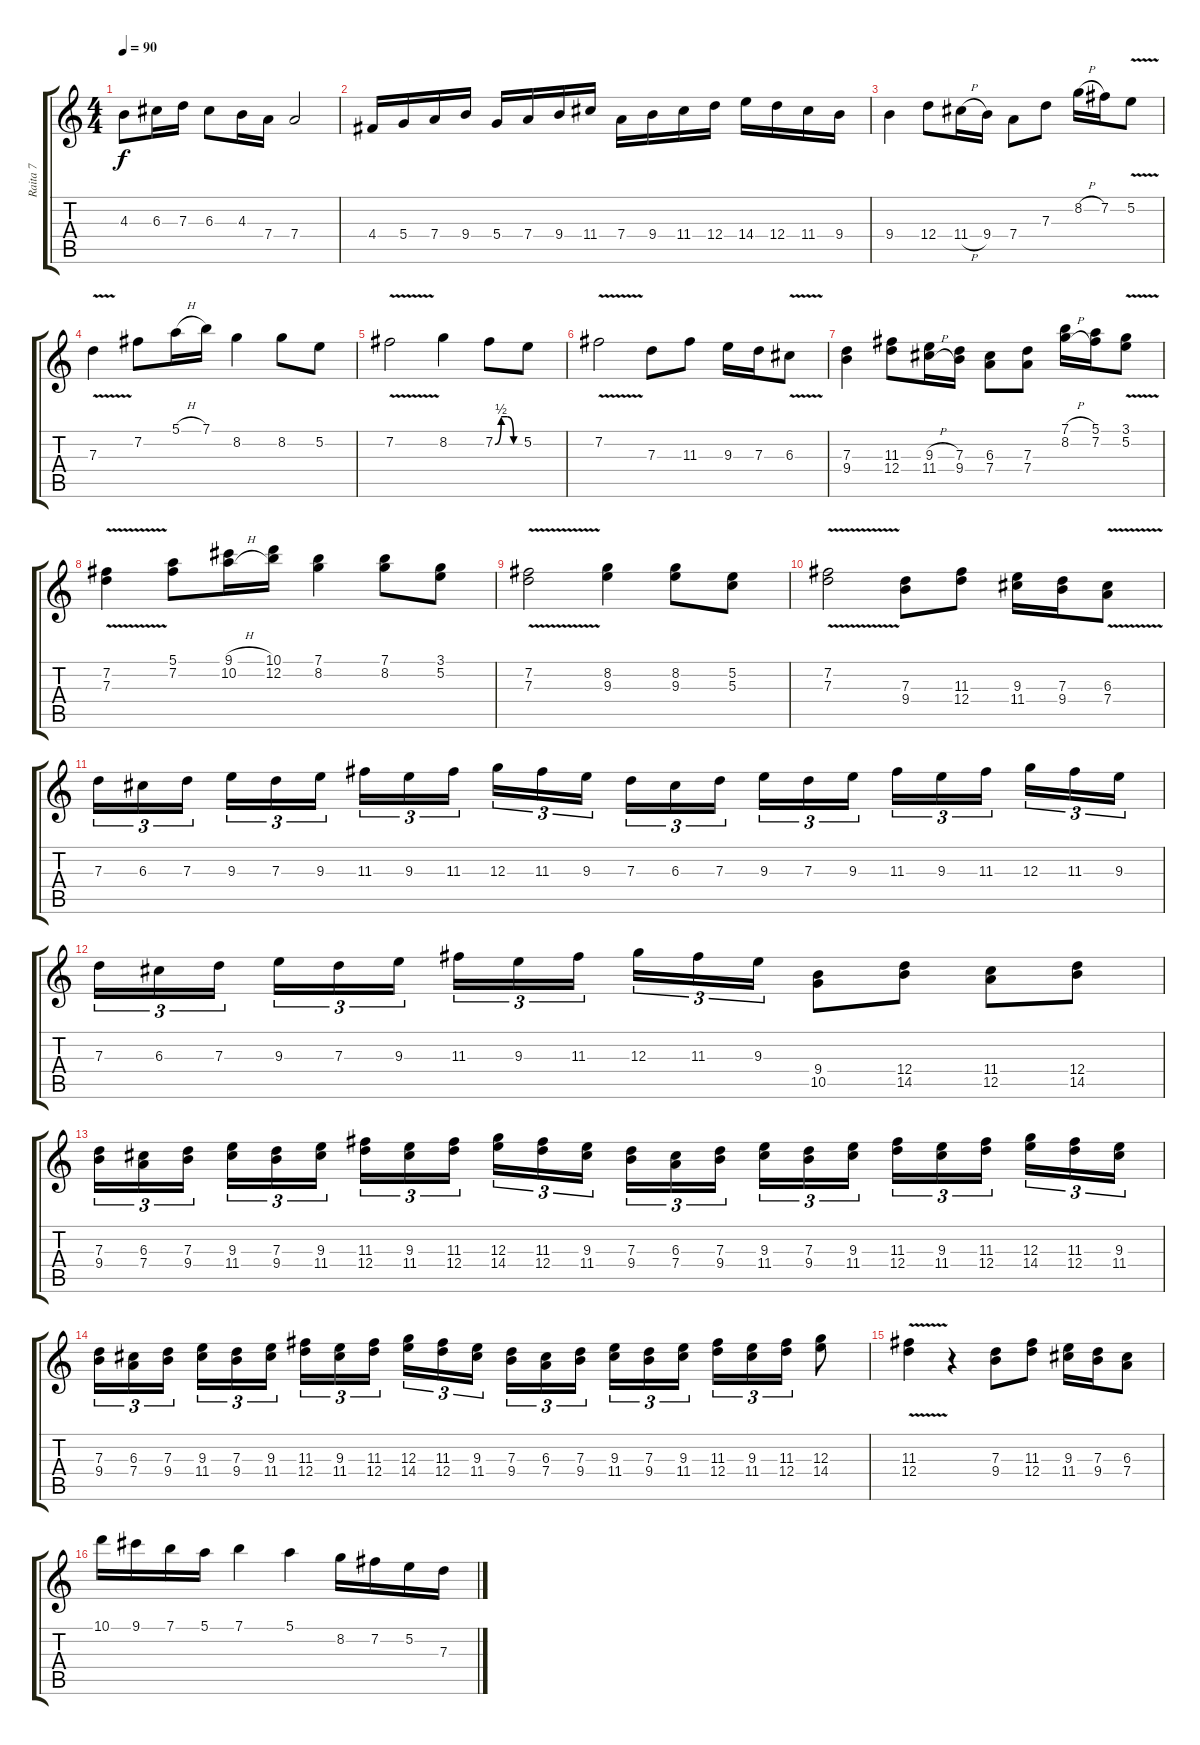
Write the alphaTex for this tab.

\track ("Raita 7" "Raita 7") {instrument overdrivenguitar}
\staff {score tabs}
\tuning (E4 B3 G3 D3 A2 E2) {hide}
\ts (4 4)
\tempo 90
\clef g2
\ks c
4.3.8{dy f} 6.3.16 7.3.16 6.3.8 4.3.16 7.4.16 7.4.2 |
4.4.16 5.4.16 7.4.16 9.4.16 5.4.16 7.4.16 9.4.16 11.4.16 7.4.16 9.4.16 11.4.16 12.4.16 14.4.16 12.4.16 11.4.16 9.4.16 |
9.4.4 12.4.8 11.4{h}.16 9.4.16 7.4.8 7.3.8 8.2{h}.16 7.2.16 5.2{v}.8 |
7.3{v}.4 7.2.8 5.1{h}.16 7.1.16 8.2.4 8.2.8 5.2.8 |
7.2{v}.2 8.2.4 7.2{be (custom 0 0 15 2 30 2 45 0 60 0)}.8 5.2.8 |
7.2{v}.2 7.3.8 11.3.8 9.3.16 7.3.16 6.3{v}.8 |
(7.3 9.4).4 (11.3 12.4).8 (9.3{h} 11.4{h}).16 (7.3 9.4).16 (6.3 7.4).8 (7.3 7.4).8 (7.1{h} 8.2{h}).16 (5.1 7.2).16 (3.1{v} 5.2{v}).8 |
(7.2{v} 7.3{v}).4 (5.1 7.2).8 (9.1{h} 10.2{h}).16 (10.1 12.2).16 (7.1 8.2).4 (7.1 8.2).8 (3.1 5.2).8 |
(7.2{v} 7.3{v}).2 (8.2 9.3).4 (8.2 9.3).8 (5.2 5.3).8 |
(7.2{v} 7.3{v}).2 (7.3 9.4).8 (11.3 12.4).8 (9.3 11.4).16 (7.3 9.4).16 (6.3{v} 7.4{v}).8 |
7.3.16{tu (3 2)} 6.3.16{tu (3 2)} 7.3.16{tu (3 2)} 9.3.16{tu (3 2)} 7.3.16{tu (3 2)} 9.3.16{tu (3 2)} 11.3.16{tu (3 2)} 9.3.16{tu (3 2)} 11.3.16{tu (3 2)} 12.3.16{tu (3 2)} 11.3.16{tu (3 2)} 9.3.16{tu (3 2)} 7.3.16{tu (3 2)} 6.3.16{tu (3 2)} 7.3.16{tu (3 2)} 9.3.16{tu (3 2)} 7.3.16{tu (3 2)} 9.3.16{tu (3 2)} 11.3.16{tu (3 2)} 9.3.16{tu (3 2)} 11.3.16{tu (3 2)} 12.3.16{tu (3 2)} 11.3.16{tu (3 2)} 9.3.16{tu (3 2)} |
7.3.16{tu (3 2)} 6.3.16{tu (3 2)} 7.3.16{tu (3 2)} 9.3.16{tu (3 2)} 7.3.16{tu (3 2)} 9.3.16{tu (3 2)} 11.3.16{tu (3 2)} 9.3.16{tu (3 2)} 11.3.16{tu (3 2)} 12.3.16{tu (3 2)} 11.3.16{tu (3 2)} 9.3.16{tu (3 2)} (9.4 10.5).8 (12.4 14.5).8 (11.4 12.5).8 (12.4 14.5).8 |
(7.3 9.4).16{tu (3 2)} (6.3 7.4).16{tu (3 2)} (7.3 9.4).16{tu (3 2)} (9.3 11.4).16{tu (3 2)} (7.3 9.4).16{tu (3 2)} (9.3 11.4).16{tu (3 2)} (11.3 12.4).16{tu (3 2)} (9.3 11.4).16{tu (3 2)} (11.3 12.4).16{tu (3 2)} (12.3 14.4).16{tu (3 2)} (11.3 12.4).16{tu (3 2)} (9.3 11.4).16{tu (3 2)} (7.3 9.4).16{tu (3 2)} (6.3 7.4).16{tu (3 2)} (7.3 9.4).16{tu (3 2)} (9.3 11.4).16{tu (3 2)} (7.3 9.4).16{tu (3 2)} (9.3 11.4).16{tu (3 2)} (11.3 12.4).16{tu (3 2)} (9.3 11.4).16{tu (3 2)} (11.3 12.4).16{tu (3 2)} (12.3 14.4).16{tu (3 2)} (11.3 12.4).16{tu (3 2)} (9.3 11.4).16{tu (3 2)} |
(7.3 9.4).16{tu (3 2)} (6.3 7.4).16{tu (3 2)} (7.3 9.4).16{tu (3 2)} (9.3 11.4).16{tu (3 2)} (7.3 9.4).16{tu (3 2)} (9.3 11.4).16{tu (3 2)} (11.3 12.4).16{tu (3 2)} (9.3 11.4).16{tu (3 2)} (11.3 12.4).16{tu (3 2)} (12.3 14.4).16{tu (3 2)} (11.3 12.4).16{tu (3 2)} (9.3 11.4).16{tu (3 2)} (7.3 9.4).16{tu (3 2)} (6.3 7.4).16{tu (3 2)} (7.3 9.4).16{tu (3 2)} (9.3 11.4).16{tu (3 2)} (7.3 9.4).16{tu (3 2)} (9.3 11.4).16{tu (3 2)} (11.3 12.4).16{tu (3 2)} (9.3 11.4).16{tu (3 2)} (11.3 12.4).16{tu (3 2)} (12.3 14.4).8 |
(11.3{v} 12.4).4 r.4 (7.3 9.4).8 (11.3 12.4).8 (9.3 11.4).16 (7.3 9.4).16 (6.3 7.4).8 |
10.1.16 9.1.16 7.1.16 5.1.16 7.1.4 5.1.4 8.2.16 7.2.16 5.2.16 7.3.16
